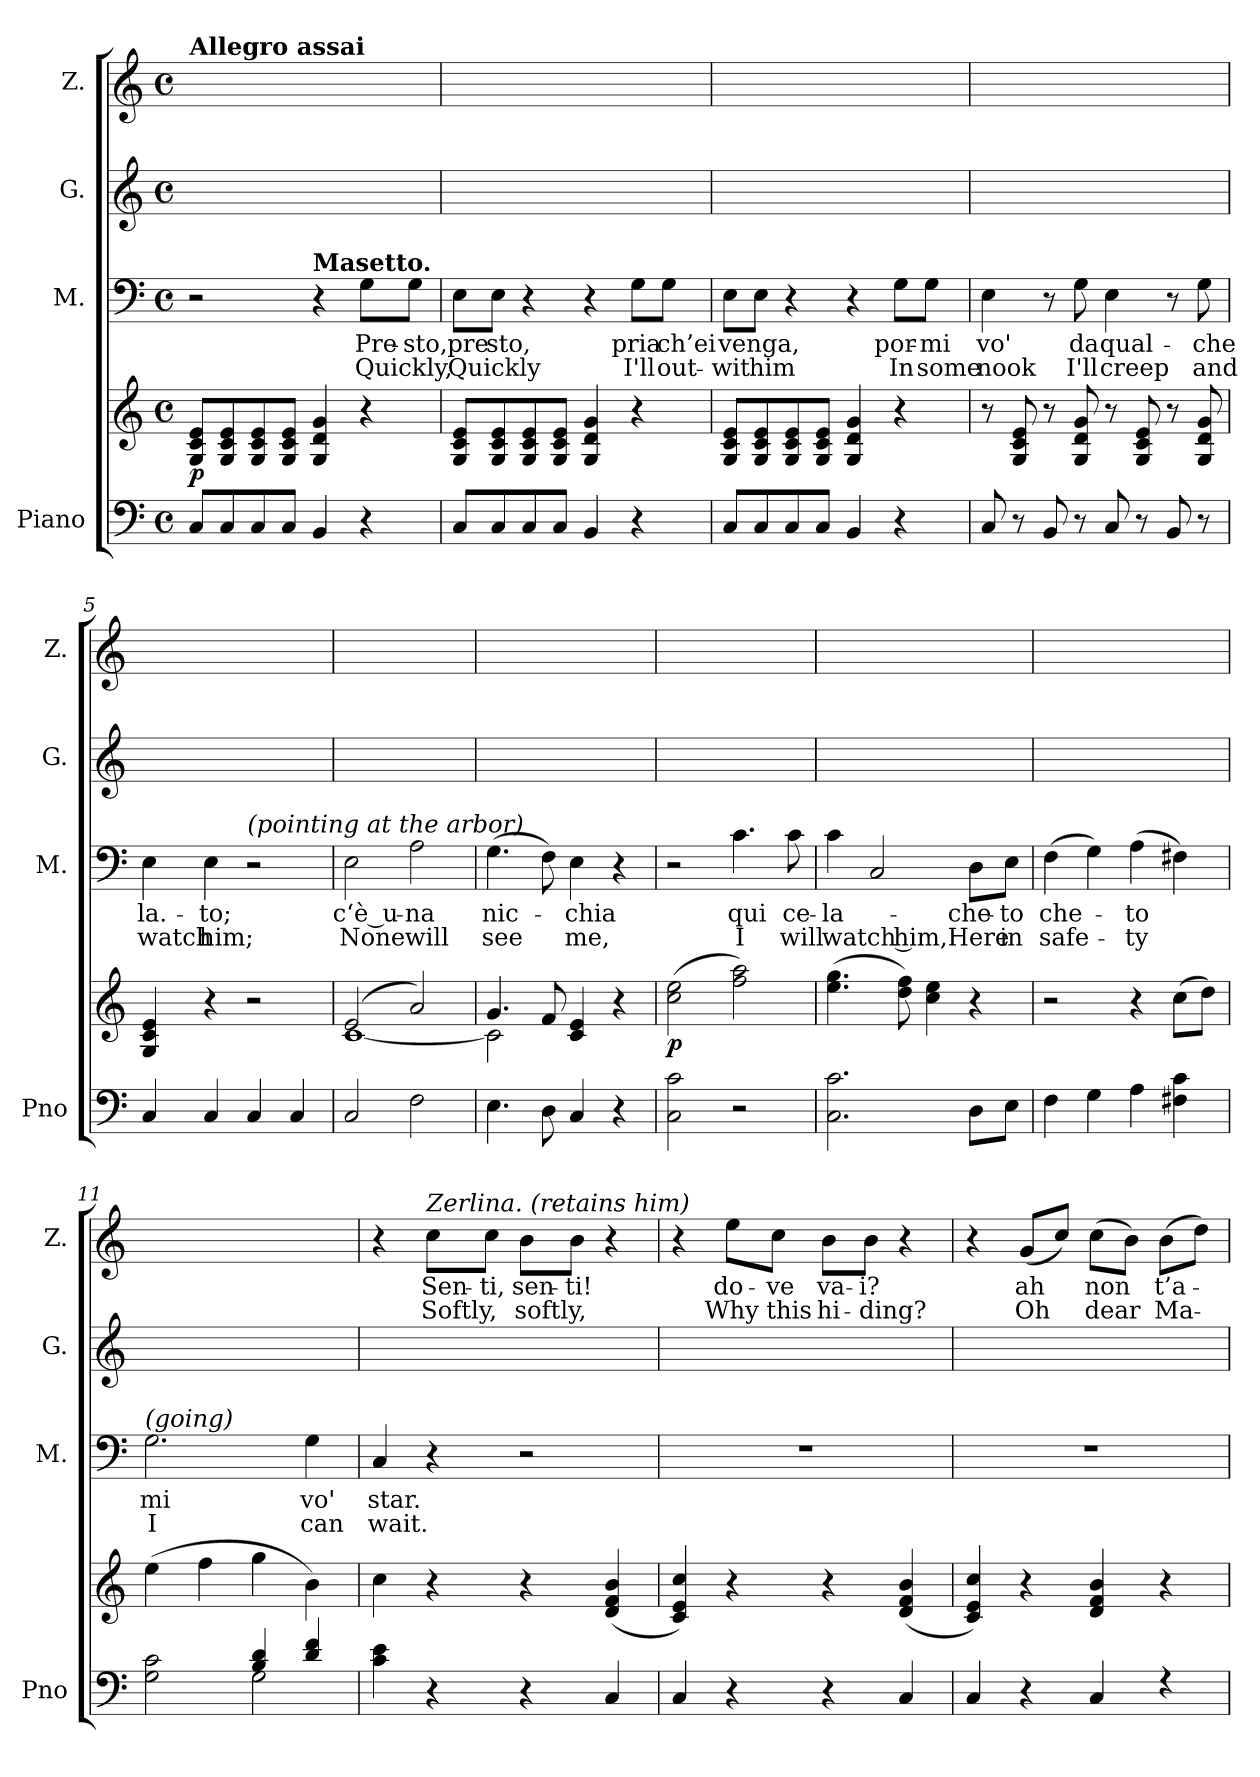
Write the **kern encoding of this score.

**kern	**kern	**dynam	**kern	**text	**text	**kern	**kern	**text	**text
*part4	*part4	*part4	*part3	*part3	*part3	*part2	*part1	*part1	*part1
*staff5	*staff4	*staff4/5	*staff3	*staff3	*staff3	*staff2	*staff1	*staff1	*staff1
*I"Piano	*	*	*I"M.	*	*	*I"G.	*I"Z.	*	*
*I'Pno	*	*	*I'M.	*	*	*I'G.	*I'Z.	*	*
*clefF4	*clefG2	*	*clefF4	*	*	*clefG2	*clefG2	*	*
*k[]	*k[]	*	*k[]	*	*	*k[]	*k[]	*	*
*M4/4	*M4/4	*	*M4/4	*	*	*M4/4	*M4/4	*	*
*met(c)	*met(c)	*	*met(c)	*	*	*met(c)	*met(c)	*	*
=1	=1	=1	=1	=1	=1	=1	=1	=1	=1
!	!	!	!	!	!	!	!LO:TX:a:B:t=Allegro assai	!	!
!	!	!LO:DY:b	!	!	!	!	!	!	!
8C/L	8G/ 8c/ 8e/L	p	2r	.	.	1ryy	1ryy	.	.
8C/	8G/ 8c/ 8e/	.	.	.	.	.	.	.	.
8C/	8G/ 8c/ 8e/	.	.	.	.	.	.	.	.
8C/J	8G/ 8c/ 8e/J	.	.	.	.	.	.	.	.
!	!	!	!LO:TX:a:B:t=Masetto.	!	!	!	!	!	!
4BB/	4G/ 4d/ 4g/	.	4r	.	.	.	.	.	.
!	!	!	!	!LO:LY:b	!LO:LY:b	!	!	!	!
4r	4r	.	8G\L	Pre-	Quickly,	.	.	.	.
!	!	!	!	!LO:LY:b	!	!	!	!	!
.	.	.	8G\J	sto,	.	.	.	.	.
=2	=2	=2	=2	=2	=2	=2	=2	=2	=2
!	!	!	!	!LO:LY:b	!LO:LY:b	!	!	!	!
8C/L	8G/ 8c/ 8e/L	.	8E\L	pre	Quickly	1ryy	1ryy	.	.
!	!	!	!	!LO:LY:b	!	!	!	!	!
8C/	8G/ 8c/ 8e/	.	8E\J	sto,	.	.	.	.	.
8C/	8G/ 8c/ 8e/	.	4r	.	.	.	.	.	.
8C/J	8G/ 8c/ 8e/J	.	.	.	.	.	.	.	.
4BB/	4G/ 4d/ 4g/	.	4r	.	.	.	.	.	.
!	!	!	!	!LO:LY:b	!LO:LY:b	!	!	!	!
4r	4r	.	8G\L	pria	I'll	.	.	.	.
!	!	!	!	!LO:LY:b	!LO:LY:b	!	!	!	!
.	.	.	8G\J	ch’ei	out-	.	.	.	.
=3	=3	=3	=3	=3	=3	=3	=3	=3	=3
!	!	!	!	!LO:LY:b	!LO:LY:b	!	!	!	!
8C/L	8G/ 8c/ 8e/L	.	8E\L	venga,	-wit	1ryy	1ryy	.	.
!	!	!	!	!	!LO:LY:b	!	!	!	!
8C/	8G/ 8c/ 8e/	.	8E\J	.	him	.	.	.	.
8C/	8G/ 8c/ 8e/	.	4r	.	.	.	.	.	.
8C/J	8G/ 8c/ 8e/J	.	.	.	.	.	.	.	.
4BB/	4G/ 4d/ 4g/	.	4r	.	.	.	.	.	.
!	!	!	!	!LO:LY:b	!LO:LY:b	!	!	!	!
4r	4r	.	8G\L	por-	In	.	.	.	.
!	!	!	!	!LO:LY:b	!LO:LY:b	!	!	!	!
.	.	.	8G\J	-mi	some	.	.	.	.
=4	=4	=4	=4	=4	=4	=4	=4	=4	=4
!	!	!	!	!LO:LY:b	!LO:LY:b	!	!	!	!
8C/	8r	.	4E\	vo'	nook	1ryy	1ryy	.	.
8r	8G/ 8c/ 8e/	.	.	.	.	.	.	.	.
8BB/	8r	.	8r	.	.	.	.	.	.
!	!	!	!	!LO:LY:b	!LO:LY:b	!	!	!	!
8r	8G/ 8d/ 8g/	.	8G\	da	I'll	.	.	.	.
!	!	!	!	!LO:LY:b	!LO:LY:b	!	!	!	!
8C/	8r	.	4E\	qual-	creep	.	.	.	.
8r	8G/ 8c/ 8e/	.	.	.	.	.	.	.	.
8BB/	8r	.	8r	.	.	.	.	.	.
!	!	!	!	!LO:LY:b	!LO:LY:b	!	!	!	!
8r	8G/ 8d/ 8g/	.	8G\	-che	and	.	.	.	.
!!LO:LB:g=z
=5	=5	=5	=5	=5	=5	=5	=5	=5	=5
!	!	!	!	!LO:LY:b	!LO:LY:b	!	!	!	!
4C/	4G/ 4c/ 4e/	.	4E\	la.-	watch	1ryy	1ryy	.	.
!	!	!	!	!LO:LY:b	!LO:LY:b	!	!	!	!
4C/	4r	.	4E\	-to;	him;	.	.	.	.
!	!	!	!LO:TX:a:i:t=(pointing at the arbor)	!	!	!	!	!	!
4C/	2r	.	2r	.	.	.	.	.	.
4C/	.	.	.	.	.	.	.	.	.
=6	=6	=6	=6	=6	=6	=6	=6	=6	=6
*	*^	*	*	*	*	*	*	*	*
!	!	!	!	!	!LO:LY:b	!LO:LY:b	!	!	!	!
2C/	(>2e/	[1c	.	2E\	c‘è u-	-None	1ryy	1ryy	.	.
!	!	!	!	!	!LO:LY:b	!LO:LY:b	!	!	!	!
2F\	2a/)	.	.	2A\	-na	will	.	.	.	.
=7	=7	=7	=7	=7	=7	=7	=7	=7	=7	=7
!	!	!	!	!	!LO:LY:b	!LO:LY:b	!	!	!	!
4.E\	4.g/	2c\]	.	(>4.G\	nic-	see	1ryy	1ryy	.	.
8D\	8f/	.	.	8F\)	.	.	.	.	.	.
!	!	!	!	!	!LO:LY:b	!LO:LY:b	!	!	!	!
4C/	4c/ 4e/	2ryy	.	4E\	-chia	me,	.	.	.	.
4r	4r	.	.	4r	.	.	.	.	.	.
*	*v	*v	*	*	*	*	*	*	*	*
=8	=8	=8	=8	=8	=8	=8	=8	=8	=8
!	!	!LO:DY:b	!	!	!	!	!	!	!
2C\ 2c\	(>2cc\ 2ee\	p	2r	.	.	1ryy	1ryy	.	.
!	!	!	!	!LO:LY:b	!LO:LY:b	!	!	!	!
2r	2ff\ 2aa\)	.	4.c\	qui	I	.	.	.	.
!	!	!	!	!LO:LY:b	!LO:LY:b	!	!	!	!
.	.	.	8c\	ce-	will	.	.	.	.
=9	=9	=9	=9	=9	=9	=9	=9	=9	=9
!	!	!	!	!LO:LY:b	!LO:LY:b	!	!	!	!
2.C\ 2.c\	(>4.ee\ 4.gg\	.	4c\	-la-	watch him,	1ryy	1ryy	.	.
.	.	.	2C/	.	.	.	.	.	.
.	8dd\ 8ff\)	.	.	.	.	.	.	.	.
.	4cc\ 4ee\	.	.	.	.	.	.	.	.
!	!	!	!	!LO:LY:b	!LO:LY:b	!	!	!	!
8D\L	4r	.	8D\L	che-	Here	.	.	.	.
!	!	!	!	!LO:LY:b	!LO:LY:b	!	!	!	!
8E\J	.	.	8E\J	-to	in	.	.	.	.
=10	=10	=10	=10	=10	=10	=10	=10	=10	=10
!	!	!	!	!LO:LY:b	!LO:LY:b	!	!	!	!
4F\	2r	.	(>4F\	che-	safe-	1ryy	1ryy	.	.
4G\	.	.	4G\)	.	.	.	.	.	.
!	!	!	!	!LO:LY:b	!LO:LY:b	!	!	!	!
4A\	4r	.	(>4A\	-to	-ty	.	.	.	.
4F#X\ 4c\	(>8cc\L	.	4F#X\)	.	.	.	.	.	.
.	8dd\J)	.	.	.	.	.	.	.	.
!!LO:LB:g=z
=11	=11	=11	=11	=11	=11	=11	=11	=11	=11
*^	*	*	*	*	*	*	*	*	*
!	!	!	!	!LO:TX:a:i:t=(going)	!	!	!	!	!	!
!	!	!	!	!	!LO:LY:b	!LO:LY:b	!	!	!	!
2G\ 2c\	2ryy	(>4ee\	.	2.G\	mi	I	1ryy	1ryy	.	.
.	.	4ff\	.	.	.	.	.	.	.	.
2G\	4B/ 4d/	4gg\	.	.	.	.	.	.	.	.
!	!	!	!	!	!LO:LY:b	!LO:LY:b	!	!	!	!
.	4d/ 4f/	4b\)	.	4G\	vo'	can	.	.	.	.
=12	=12	=12	=12	=12	=12	=12	=12	=12	=12	=12
!	!	!	!	!	!LO:LY:b	!LO:LY:b	!	!	!	!
*v	*v	*	*	*	*	*	*	*	*	*
4c\ 4e\	4cc\	.	4C/	star.	wait.	1ryy	4r	.	.
!	!	!	!	!	!	!	!LO:TX:a:i:t=Zerlina. (retains him)	!	!
!	!	!	!	!	!	!	!	!LO:LY:b	!LO:LY:b
4r	4r	.	4r	.	.	.	8cc\L	Sen-	Softly,
!	!	!	!	!	!	!	!	!LO:LY:b	!
.	.	.	.	.	.	.	8cc\J	-ti,	.
!	!	!	!	!	!	!	!	!LO:LY:b	!LO:LY:b
4r	4r	.	2r	.	.	.	8b\L	sen-	softly,
!	!	!	!	!	!	!	!	!LO:LY:b	!
.	.	.	.	.	.	.	8b\J	-ti!	.
4C/	(<4d/ 4f/ 4b/	.	.	.	.	.	4r	.	.
=13	=13	=13	=13	=13	=13	=13	=13	=13	=13
4C/	4c/ 4e/ 4cc/)	.	1r	.	.	1ryy	4r	.	.
!	!	!	!	!	!	!	!	!LO:LY:b	!LO:LY:b
4r	4r	.	.	.	.	.	8ee\L	do-	Why
!	!	!	!	!	!	!	!	!LO:LY:b	!LO:LY:b
.	.	.	.	.	.	.	8cc\J	-ve	this
!	!	!	!	!	!	!	!	!LO:LY:b	!LO:LY:b
4r	4r	.	.	.	.	.	8b\L	va-	hi-
!	!	!	!	!	!	!	!	!LO:LY:b	!LO:LY:b
.	.	.	.	.	.	.	8b\J	-i?	-ding?
4C/	(<4d/ 4f/ 4b/	.	.	.	.	.	4r	.	.
=14	=14	=14	=14	=14	=14	=14	=14	=14	=14
4C/	4c/ 4e/ 4cc/)	.	1r	.	.	1ryy	4r	.	.
!	!	!	!	!	!	!	!	!LO:LY:b	!LO:LY:b
4r	4r	.	.	.	.	.	(<8g/L	ah	Oh
.	.	.	.	.	.	.	8cc/J)	.	.
!	!	!	!	!	!	!	!	!LO:LY:b	!LO:LY:b
4C/	4d/ 4f/ 4b/	.	.	.	.	.	(>8cc\L	non	dear
.	.	.	.	.	.	.	8b\J)	.	.
!	!	!	!	!	!	!	!	!LO:LY:b	!LO:LY:b
4rF	4r	.	.	.	.	.	(>8b\L	t’a-	Ma-
.	.	.	.	.	.	.	8dd\J)	.	.
=	=	=	=	=	=	=	=	=	=
*-	*-	*-	*-	*-	*-	*-	*-	*-	*-
